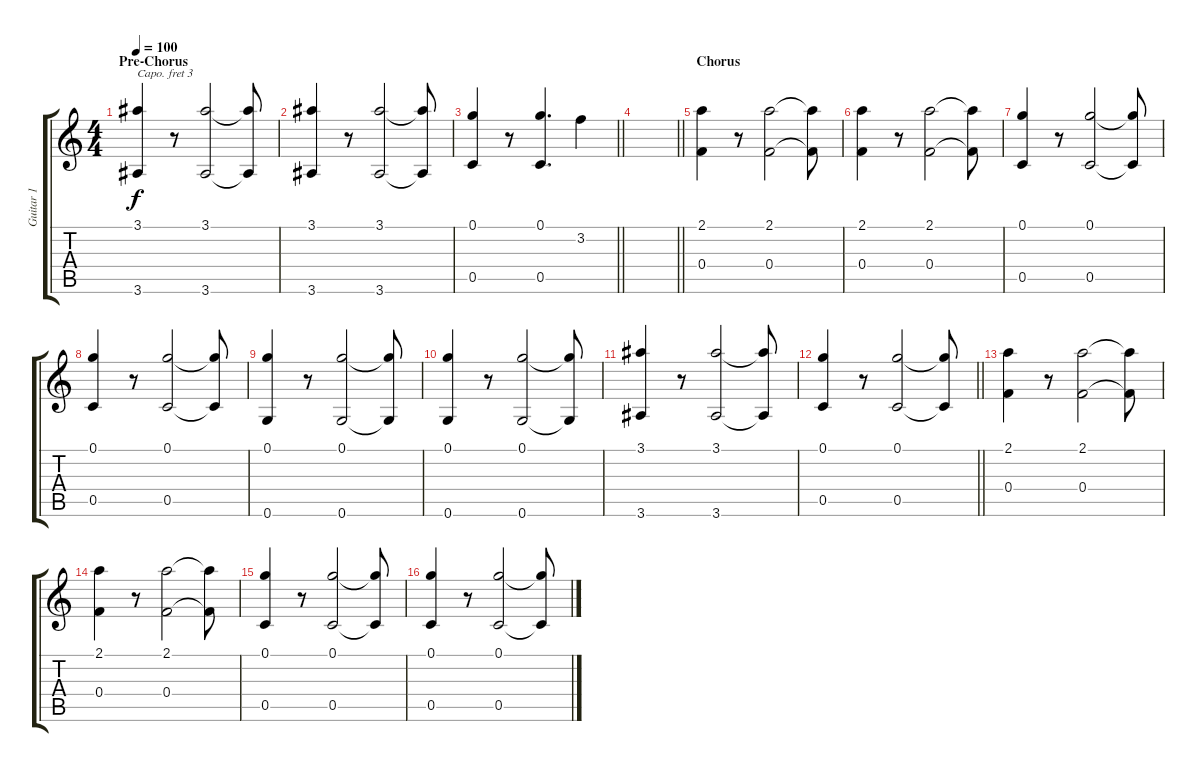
\track ("Guitar 1" "Guitar 1") {instrument acousticguitarsteel}
\staff {score tabs}
\capo 3
\tuning (E4 B3 G3 D3 A2 E2) {hide}
\ts (4 4)
\section ("" "Pre-Chorus")
\tempo 100
\clef g2
\ks c
(3.1 3.6).4{dy f} r.8 (3.1 3.6).2 (3.1{t} 3.6{t}).8 |
(3.1 3.6).4 r.8 (3.1 3.6).2 (3.1{t} 3.6{t}).8 |
\barLineRight lightlight
(0.1 0.5).4 r.8 (0.1 0.5).4{d} 3.2.4 |
\barLineRight lightlight
|
\section ("" "Chorus")
(2.1 0.4).4 r.8 (2.1 0.4).2 (2.1{t} 0.4{t}).8 |
(2.1 0.4).4 r.8 (2.1 0.4).2 (2.1{t} 0.4{t}).8 |
(0.1 0.5).4 r.8 (0.1 0.5).2 (0.1{t} 0.5{t}).8 |
(0.1 0.5).4 r.8 (0.1 0.5).2 (0.1{t} 0.5{t}).8 |
(0.1 0.6).4 r.8 (0.1 0.6).2 (0.1{t} 0.6{t}).8 |
(0.1 0.6).4 r.8 (0.1 0.6).2 (0.1{t} 0.6{t}).8 |
(3.1 3.6).4 r.8 (3.1 3.6).2 (3.1{t} 3.6{t}).8 |
\barLineRight lightlight
(0.1 0.5).4 r.8 (0.1 0.5).2 (0.1{t} 0.5{t}).8 |
(2.1 0.4).4 r.8 (2.1 0.4).2 (2.1{t} 0.4{t}).8 |
(2.1 0.4).4 r.8 (2.1 0.4).2 (2.1{t} 0.4{t}).8 |
(0.1 0.5).4 r.8 (0.1 0.5).2 (0.1{t} 0.5{t}).8 |
(0.1 0.5).4 r.8 (0.1 0.5).2 (0.1{t} 0.5{t}).8
